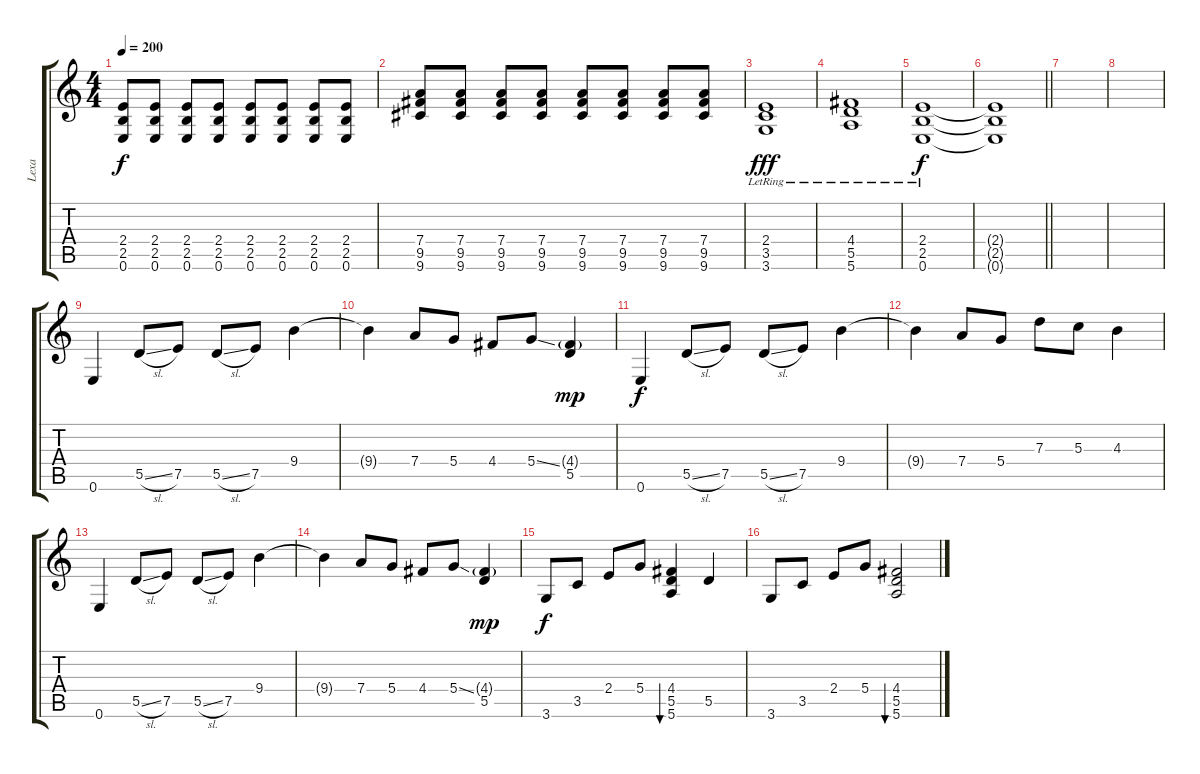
\track ("Lexa" "Lexa") {instrument overdrivenguitar}
\staff {score tabs}
\tuning (E4 B3 G3 D3 A2 E2) {hide}
\ts (4 4)
\tempo 200
\clef g2
\ks c
(2.4 2.5 0.6).8{dy f} (2.4 2.5 0.6).8 (2.4 2.5 0.6).8 (2.4 2.5 0.6).8 (2.4 2.5 0.6).8 (2.4 2.5 0.6).8 (2.4 2.5 0.6).8 (2.4 2.5 0.6).8 |
(7.4 9.5 9.6).8 (7.4 9.5 9.6).8 (7.4 9.5 9.6).8 (7.4 9.5 9.6).8 (7.4 9.5 9.6).8 (7.4 9.5 9.6).8 (7.4 9.5 9.6).8 (7.4 9.5 9.6).8 |
(2.4{lr} 3.5{lr} 3.6{lr}).1{dy fff} |
(4.4{lr} 5.5{lr} 5.6{lr}).1 |
(2.4{lr} 2.5{lr} 0.6{lr}).1{dy f} |
\barLineRight lightlight
(2.4{t} 2.5{t} 0.6{t}).1 |
|
|
0.6.4 5.5{sl}.8 7.5.8 5.5{sl}.8 7.5.8 9.4.4 |
9.4{t}.4 7.4.8 5.4.8 4.4.8 5.4{ss}.8 (4.4{g} 5.5).4{dy mp} |
0.6.4{dy f} 5.5{sl}.8 7.5.8 5.5{sl}.8 7.5.8 9.4.4 |
9.4{t}.4 7.4.8 5.4.8 7.3.8 5.3.8 4.3.4 |
0.6.4 5.5{sl}.8 7.5.8 5.5{sl}.8 7.5.8 9.4.4 |
9.4{t}.4 7.4.8 5.4.8 4.4.8 5.4{ss}.8 (4.4{g} 5.5).4{dy mp} |
3.6.8{dy f} 3.5.8 2.4.8 5.4.8 (4.4 5.5 5.6).4{bu 240} 5.5.4 |
3.6.8 3.5.8 2.4.8 5.4.8 (4.4 5.5 5.6).2{bu 240}
